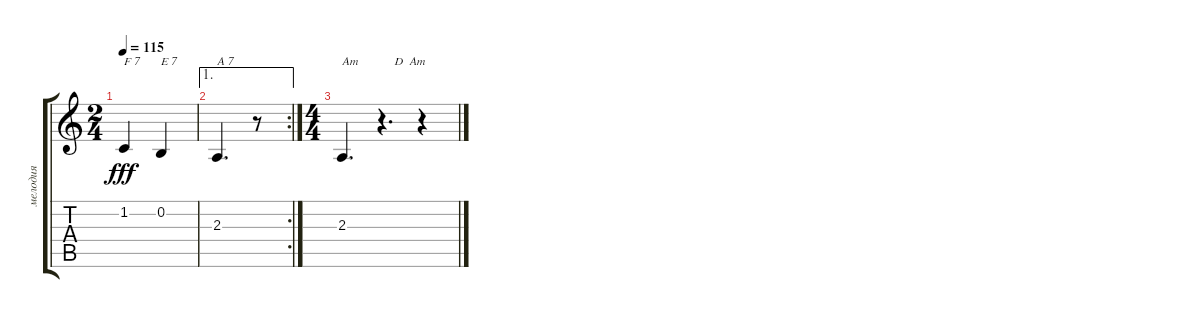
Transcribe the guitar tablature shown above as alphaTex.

\track ("мелодия" "мелодия") {instrument accordion}
\staff {score tabs}
\tuning (E4 B3 G3 D3 A2 E2) {hide}
\ts (2 4)
\tempo 115
\clef g2
\ks aminor
1.2.4{txt "F 7" dy fff} 0.2.4{txt "E 7"} |
\ae 1
\rc 2
2.3.4{d txt "A 7"} r.8 |
\ts (4 4)
2.3.4{d txt "Am            D"} r.4{d txt "         Am"} r.4
